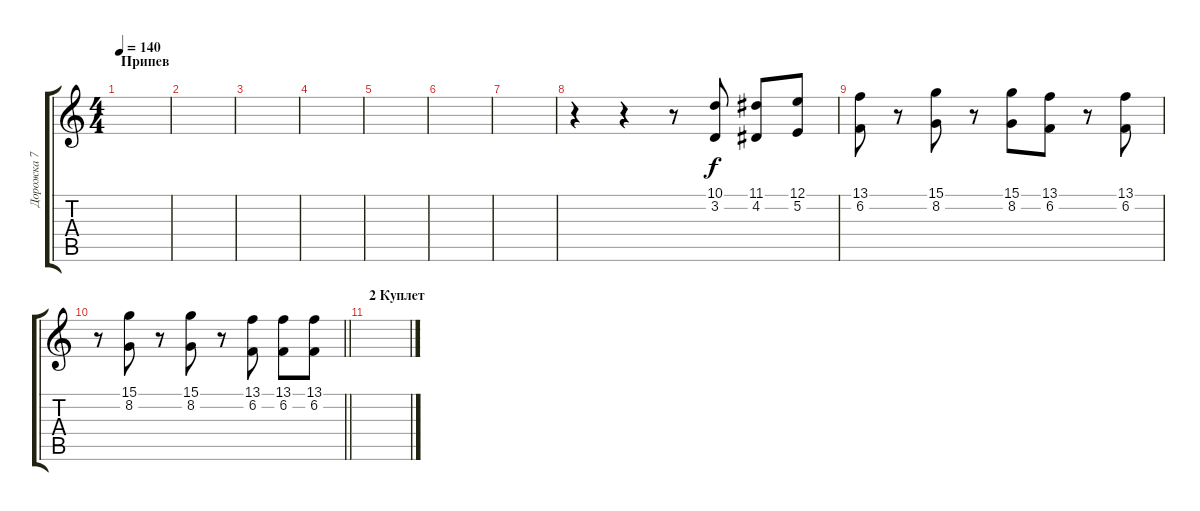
\track ("Дорожка 7" "Дорожка 7") {instrument trumpet}
\staff {score tabs}
\tuning (E4 B3 G3 D3 A2 E2) {hide}
\ts (4 4)
\section ("" "Припев")
\tempo 140
\clef g2
\ks c
|
|
|
|
|
|
|
r.4{volume 14} r.4 r.8 (10.1 3.2).8 (11.1 4.2).8 (12.1 5.2).8 |
(13.1 6.2).8 r.8 (15.1 8.2).8 r.8 (15.1 8.2).8 (13.1 6.2).8 r.8 (13.1 6.2).8 |
\barLineRight lightlight
r.8 (15.1 8.2).8 r.8 (15.1 8.2).8 r.8 (13.1 6.2).8{volume 9} (13.1 6.2).8 (13.1 6.2).8 |
\section ("" "2 Куплет")
